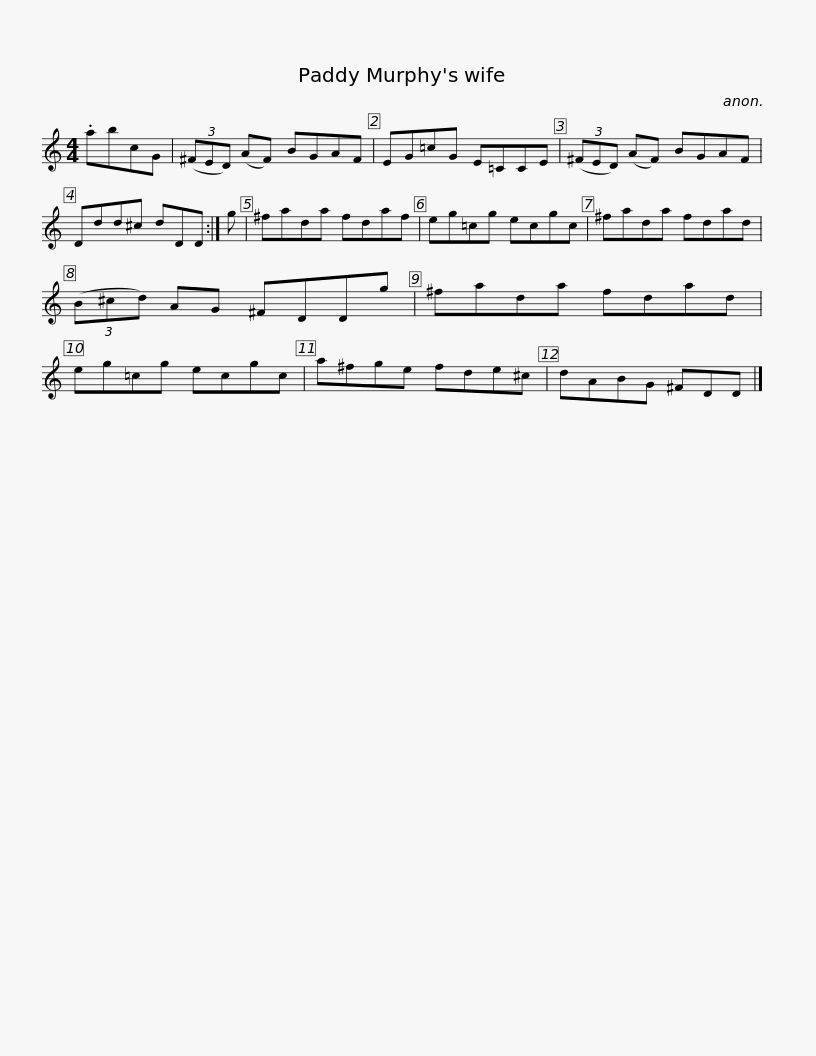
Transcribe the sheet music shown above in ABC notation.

X:1
L:1/8
M:4/4
I:linebreak $
K:C
V:1 treble
V:1
 .abcG | (3(^FED) (AF) BGAF | EG=cG E=CCE | (3(^FED) (AF) BGAF | Ddd^c dDD :| %5
 g |$ ^fada fdaf | eg=cg ecgc | ^fada fdad | (3(B^cd) AG ^FDDg | %10
 ^fada fdad |$ eg=cg ecgc | a^fge fde^c | dABG ^FDD |] %14
